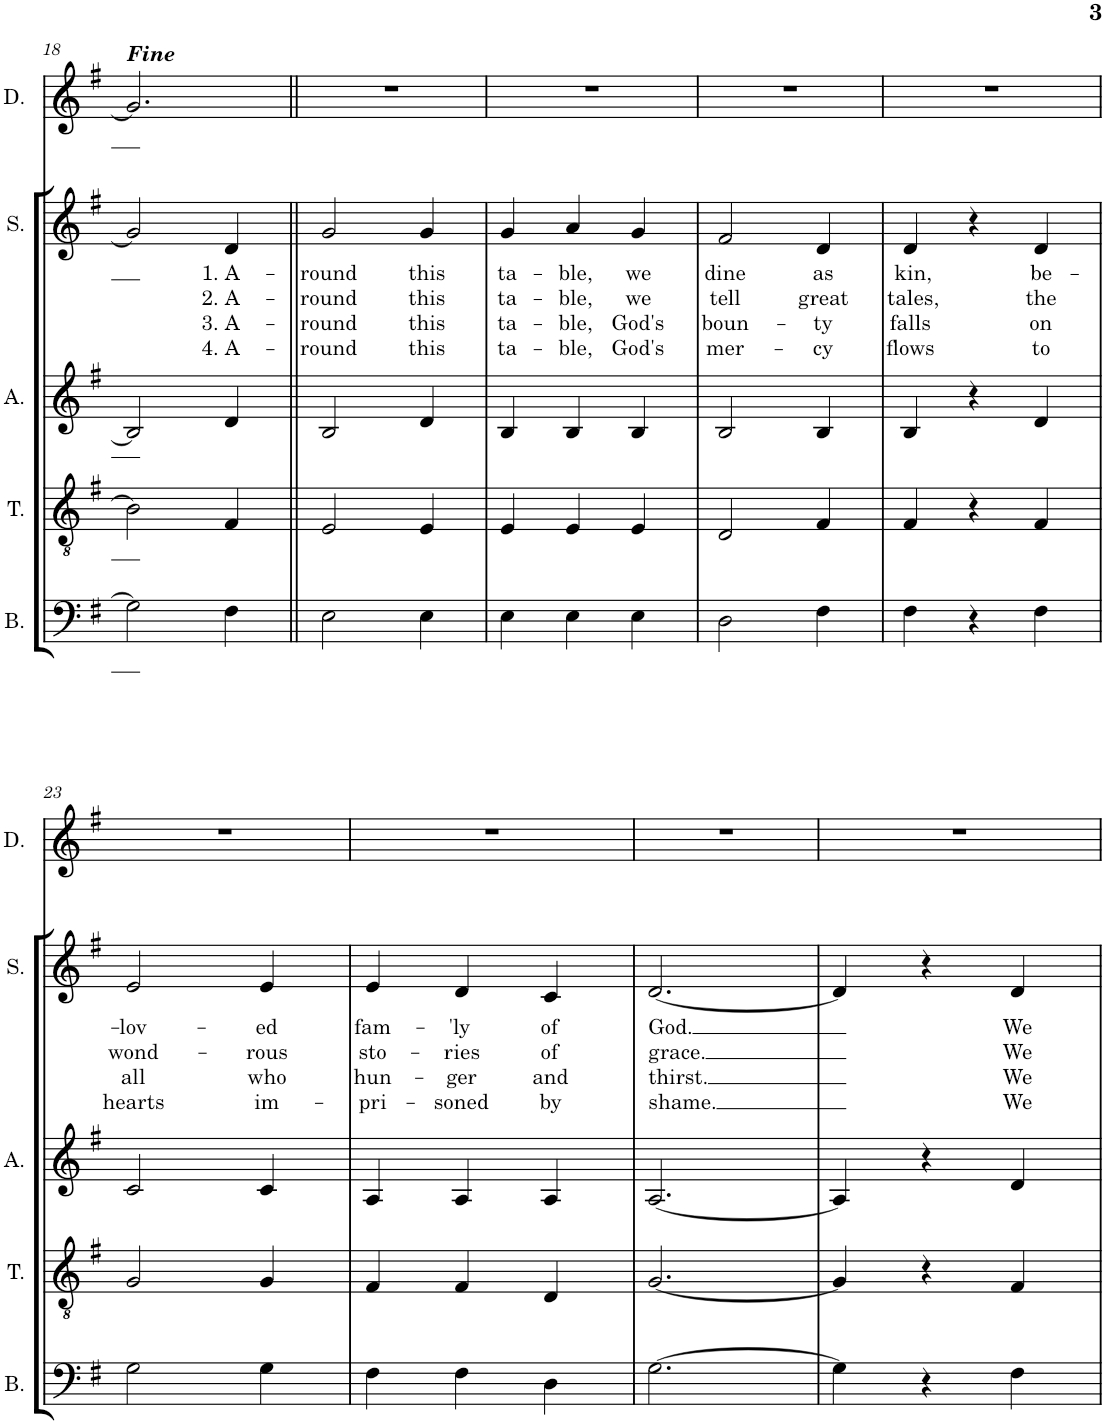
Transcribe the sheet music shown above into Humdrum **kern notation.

**kern	**kern	**kern	**kern	**text	**text	**text	**text	**kern
*part5	*part4	*part3	*part2	*part2	*part2	*part2	*part2	*part1
*staff5	*staff4	*staff3	*staff2	*staff2	*staff2	*staff2	*staff2	*staff1
*I"Bass	*I"Tenor	*I"Alto	*I"Soprano	*	*	*	*	*I"Descant
*I'B.	*I'T.	*I'A.	*I'S.	*	*	*	*	*I'D.
!!LO:PB:g=z
*clefF4	*clefGv2	*clefG2	*clefG2	*	*	*	*	*clefG2
*k[f#]	*k[f#]	*k[f#]	*k[f#]	*	*	*	*	*k[f#]
*M3/4	*M3/4	*M3/4	*M3/4	*	*	*	*	*M3/4
=18	=18	=18	=18	=18	=18	=18	=18	=18
2G\]	2B\]	2B/]	2g/]	.	.	.	.	2.g/]
!	!	!	!	!LO:LY:b	!LO:LY:b	!LO:LY:b	!LO:LY:b	!
4F#\	4F#/	4d/	4d/	1. A-	2. A-	3. A-	4. A-	.
=19||	=19||	=19||	=19||	=19||	=19||	=19||	=19||	=19||
!	!	!	!	!LO:LY:b	!LO:LY:b	!LO:LY:b	!LO:LY:b	!
2E\	2E/	2B/	2g/	-round	-round	-round	-round	2.r
!	!	!	!	!LO:LY:b	!LO:LY:b	!LO:LY:b	!LO:LY:b	!
4E\	4E/	4d/	4g/	this	this	this	this	.
=20	=20	=20	=20	=20	=20	=20	=20	=20
!	!	!	!	!LO:LY:b	!LO:LY:b	!LO:LY:b	!LO:LY:b	!
4E\	4E/	4B/	4g/	ta-	ta-	ta-	ta-	2.r
!	!	!	!	!LO:LY:b	!LO:LY:b	!LO:LY:b	!LO:LY:b	!
4E\	4E/	4B/	4a/	-ble,	-ble,	-ble,	-ble,	.
!	!	!	!	!LO:LY:b	!LO:LY:b	!LO:LY:b	!LO:LY:b	!
4E\	4E/	4B/	4g/	we	we	God's	God's	.
=21	=21	=21	=21	=21	=21	=21	=21	=21
!	!	!	!	!LO:LY:b	!LO:LY:b	!LO:LY:b	!LO:LY:b	!
2D\	2D/	2B/	2f#/	dine	tell	boun-	mer-	2.r
!	!	!	!	!LO:LY:b	!LO:LY:b	!LO:LY:b	!LO:LY:b	!
4F#\	4F#/	4B/	4d/	as	great	-ty	-cy	.
=22	=22	=22	=22	=22	=22	=22	=22	=22
!	!	!	!	!LO:LY:b	!LO:LY:b	!LO:LY:b	!LO:LY:b	!
4F#\	4F#/	4B/	4d/	kin,	tales,	falls	flows	2.r
4r	4r	4r	4r	.	.	.	.	.
!	!	!	!	!LO:LY:b	!LO:LY:b	!LO:LY:b	!LO:LY:b	!
4F#\	4F#/	4d/	4d/	be-	the	on	to	.
!!LO:LB:g=z
=23	=23	=23	=23	=23	=23	=23	=23	=23
!	!	!	!	!LO:LY:b	!LO:LY:b	!LO:LY:b	!LO:LY:b	!
2G\	2G/	2c/	2e/	-lov-	wond-	all	hearts	2.r
!	!	!	!	!LO:LY:b	!LO:LY:b	!LO:LY:b	!LO:LY:b	!
4G\	4G/	4c/	4e/	-ed	-rous	who	im-	.
=24	=24	=24	=24	=24	=24	=24	=24	=24
!	!	!	!	!LO:LY:b	!LO:LY:b	!LO:LY:b	!LO:LY:b	!
4F#\	4F#/	4A/	4e/	fam-	sto-	hun-	-pri-	2.r
!	!	!	!	!LO:LY:b	!LO:LY:b	!LO:LY:b	!LO:LY:b	!
4F#\	4F#/	4A/	4d/	-'ly	-ries	-ger	-soned	.
!	!	!	!	!LO:LY:b	!LO:LY:b	!LO:LY:b	!LO:LY:b	!
4D\	4D/	4A/	4c/	of	of	and	by	.
=25	=25	=25	=25	=25	=25	=25	=25	=25
!	!	!	!	!LO:LY:b	!LO:LY:b	!LO:LY:b	!LO:LY:b	!
[2.G\	[2.G/	[2.A/	[2.d/	God.	grace.	thirst.	shame.	2.r
=26	=26	=26	=26	=26	=26	=26	=26	=26
4G\]	4G/]	4A/]	4d/]	.	.	.	.	2.r
4r	4r	4r	4r	.	.	.	.	.
!	!	!	!	!LO:LY:b	!LO:LY:b	!LO:LY:b	!LO:LY:b	!
4F#\	4F#/	4d/	4d/	We	We	We	We	.
=	=	=	=	=	=	=	=	=
*-	*-	*-	*-	*-	*-	*-	*-	*-
